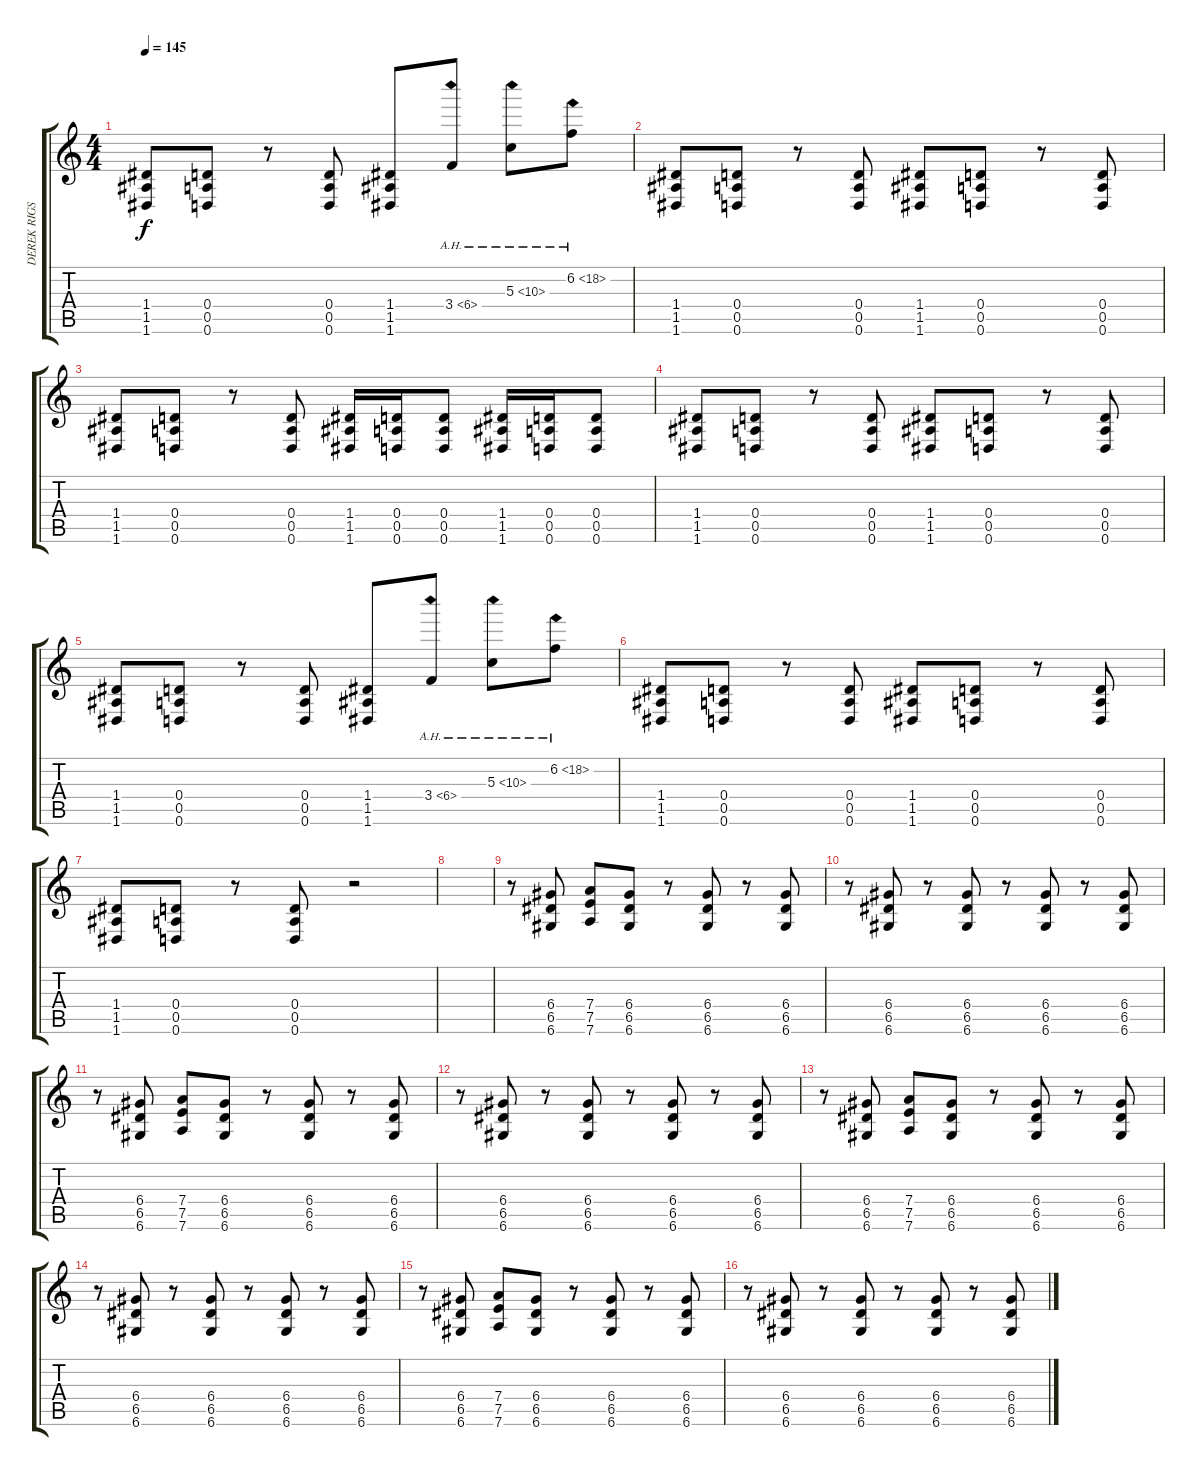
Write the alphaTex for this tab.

\track ("DEREK RIGS - guitar" "DEREK RIGS") {instrument overdrivenguitar}
\staff {score tabs}
\tuning (E4 B3 G3 D3 A2 D2) {hide}
\ts (4 4)
\tempo 145
\clef g2
\ks c
(1.4 1.5 1.6).8{dy f} (0.4 0.5 0.6).8 r.8 (0.4 0.5 0.6).8 (1.4 1.5 1.6).8 3.4{ah 3}.8 5.3{ah 5}.8 6.2{ah 12}.8 |
(1.4 1.5 1.6).8 (0.4 0.5 0.6).8 r.8 (0.4 0.5 0.6).8 (1.4 1.5 1.6).8 (0.4 0.5 0.6).8 r.8 (0.4 0.5 0.6).8 |
(1.4 1.5 1.6).8 (0.4 0.5 0.6).8 r.8 (0.4 0.5 0.6).8 (1.4 1.5 1.6).16 (0.4 0.5 0.6).16 (0.4 0.5 0.6).8 (1.4 1.5 1.6).16 (0.4 0.5 0.6).16 (0.4 0.5 0.6).8 |
(1.4 1.5 1.6).8 (0.4 0.5 0.6).8 r.8 (0.4 0.5 0.6).8 (1.4 1.5 1.6).8 (0.4 0.5 0.6).8 r.8 (0.4 0.5 0.6).8 |
(1.4 1.5 1.6).8 (0.4 0.5 0.6).8 r.8 (0.4 0.5 0.6).8 (1.4 1.5 1.6).8 3.4{ah 3}.8 5.3{ah 5}.8 6.2{ah 12}.8 |
(1.4 1.5 1.6).8 (0.4 0.5 0.6).8 r.8 (0.4 0.5 0.6).8 (1.4 1.5 1.6).8 (0.4 0.5 0.6).8 r.8 (0.4 0.5 0.6).8 |
(1.4 1.5 1.6).8 (0.4 0.5 0.6).8 r.8 (0.4 0.5 0.6).8 r.2 |
|
r.8 (6.4 6.5 6.6).8 (7.4 7.5 7.6).8 (6.4 6.5 6.6).8 r.8 (6.4 6.5 6.6).8 r.8 (6.4 6.5 6.6).8 |
r.8 (6.4 6.5 6.6).8 r.8 (6.4 6.5 6.6).8 r.8 (6.4 6.5 6.6).8 r.8 (6.4 6.5 6.6).8 |
r.8 (6.4 6.5 6.6).8 (7.4 7.5 7.6).8 (6.4 6.5 6.6).8 r.8 (6.4 6.5 6.6).8 r.8 (6.4 6.5 6.6).8 |
r.8 (6.4 6.5 6.6).8 r.8 (6.4 6.5 6.6).8 r.8 (6.4 6.5 6.6).8 r.8 (6.4 6.5 6.6).8 |
r.8 (6.4 6.5 6.6).8 (7.4 7.5 7.6).8 (6.4 6.5 6.6).8 r.8 (6.4 6.5 6.6).8 r.8 (6.4 6.5 6.6).8 |
r.8 (6.4 6.5 6.6).8 r.8 (6.4 6.5 6.6).8 r.8 (6.4 6.5 6.6).8 r.8 (6.4 6.5 6.6).8 |
r.8 (6.4 6.5 6.6).8 (7.4 7.5 7.6).8 (6.4 6.5 6.6).8 r.8 (6.4 6.5 6.6).8 r.8 (6.4 6.5 6.6).8 |
r.8 (6.4 6.5 6.6).8 r.8 (6.4 6.5 6.6).8 r.8 (6.4 6.5 6.6).8 r.8 (6.4 6.5 6.6).8
